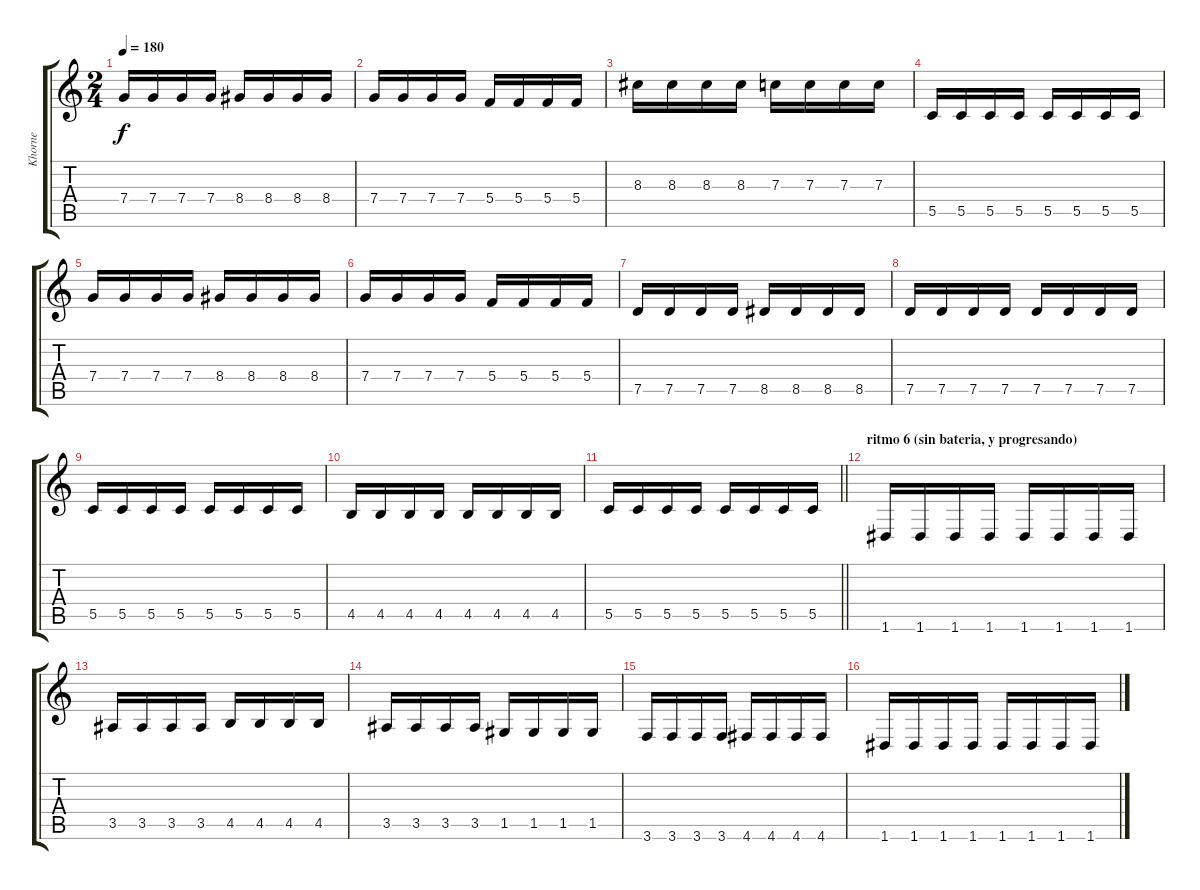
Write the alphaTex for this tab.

\track ("Khorne" "Khorne") {instrument overdrivenguitar}
\staff {score tabs}
\tuning (D4 A3 F3 C3 G2 D2) {hide}
\ts (2 4)
\tempo 180
\clef g2
\ks c
7.4.16{dy f} 7.4.16 7.4.16 7.4.16 8.4.16 8.4.16 8.4.16 8.4.16 |
7.4.16 7.4.16 7.4.16 7.4.16 5.4.16 5.4.16 5.4.16 5.4.16 |
8.3.16 8.3.16 8.3.16 8.3.16 7.3.16 7.3.16 7.3.16 7.3.16 |
5.5.16 5.5.16 5.5.16 5.5.16 5.5.16 5.5.16 5.5.16 5.5.16 |
7.4.16 7.4.16 7.4.16 7.4.16 8.4.16 8.4.16 8.4.16 8.4.16 |
7.4.16 7.4.16 7.4.16 7.4.16 5.4.16 5.4.16 5.4.16 5.4.16 |
7.5.16 7.5.16 7.5.16 7.5.16 8.5.16 8.5.16 8.5.16 8.5.16 |
7.5.16 7.5.16 7.5.16 7.5.16 7.5.16 7.5.16 7.5.16 7.5.16 |
5.5.16 5.5.16 5.5.16 5.5.16 5.5.16 5.5.16 5.5.16 5.5.16 |
4.5.16 4.5.16 4.5.16 4.5.16 4.5.16 4.5.16 4.5.16 4.5.16 |
\barLineRight lightlight
5.5.16 5.5.16 5.5.16 5.5.16 5.5.16 5.5.16 5.5.16 5.5.16 |
\section ("" "ritmo 6 (sin bateria, y progresando)")
1.6.16 1.6.16 1.6.16 1.6.16 1.6.16 1.6.16 1.6.16 1.6.16 |
3.5.16 3.5.16 3.5.16 3.5.16 4.5.16 4.5.16 4.5.16 4.5.16 |
3.5.16 3.5.16 3.5.16 3.5.16 1.5.16 1.5.16 1.5.16 1.5.16 |
3.6.16 3.6.16 3.6.16 3.6.16 4.6.16 4.6.16 4.6.16 4.6.16 |
1.6.16 1.6.16 1.6.16 1.6.16 1.6.16 1.6.16 1.6.16 1.6.16
